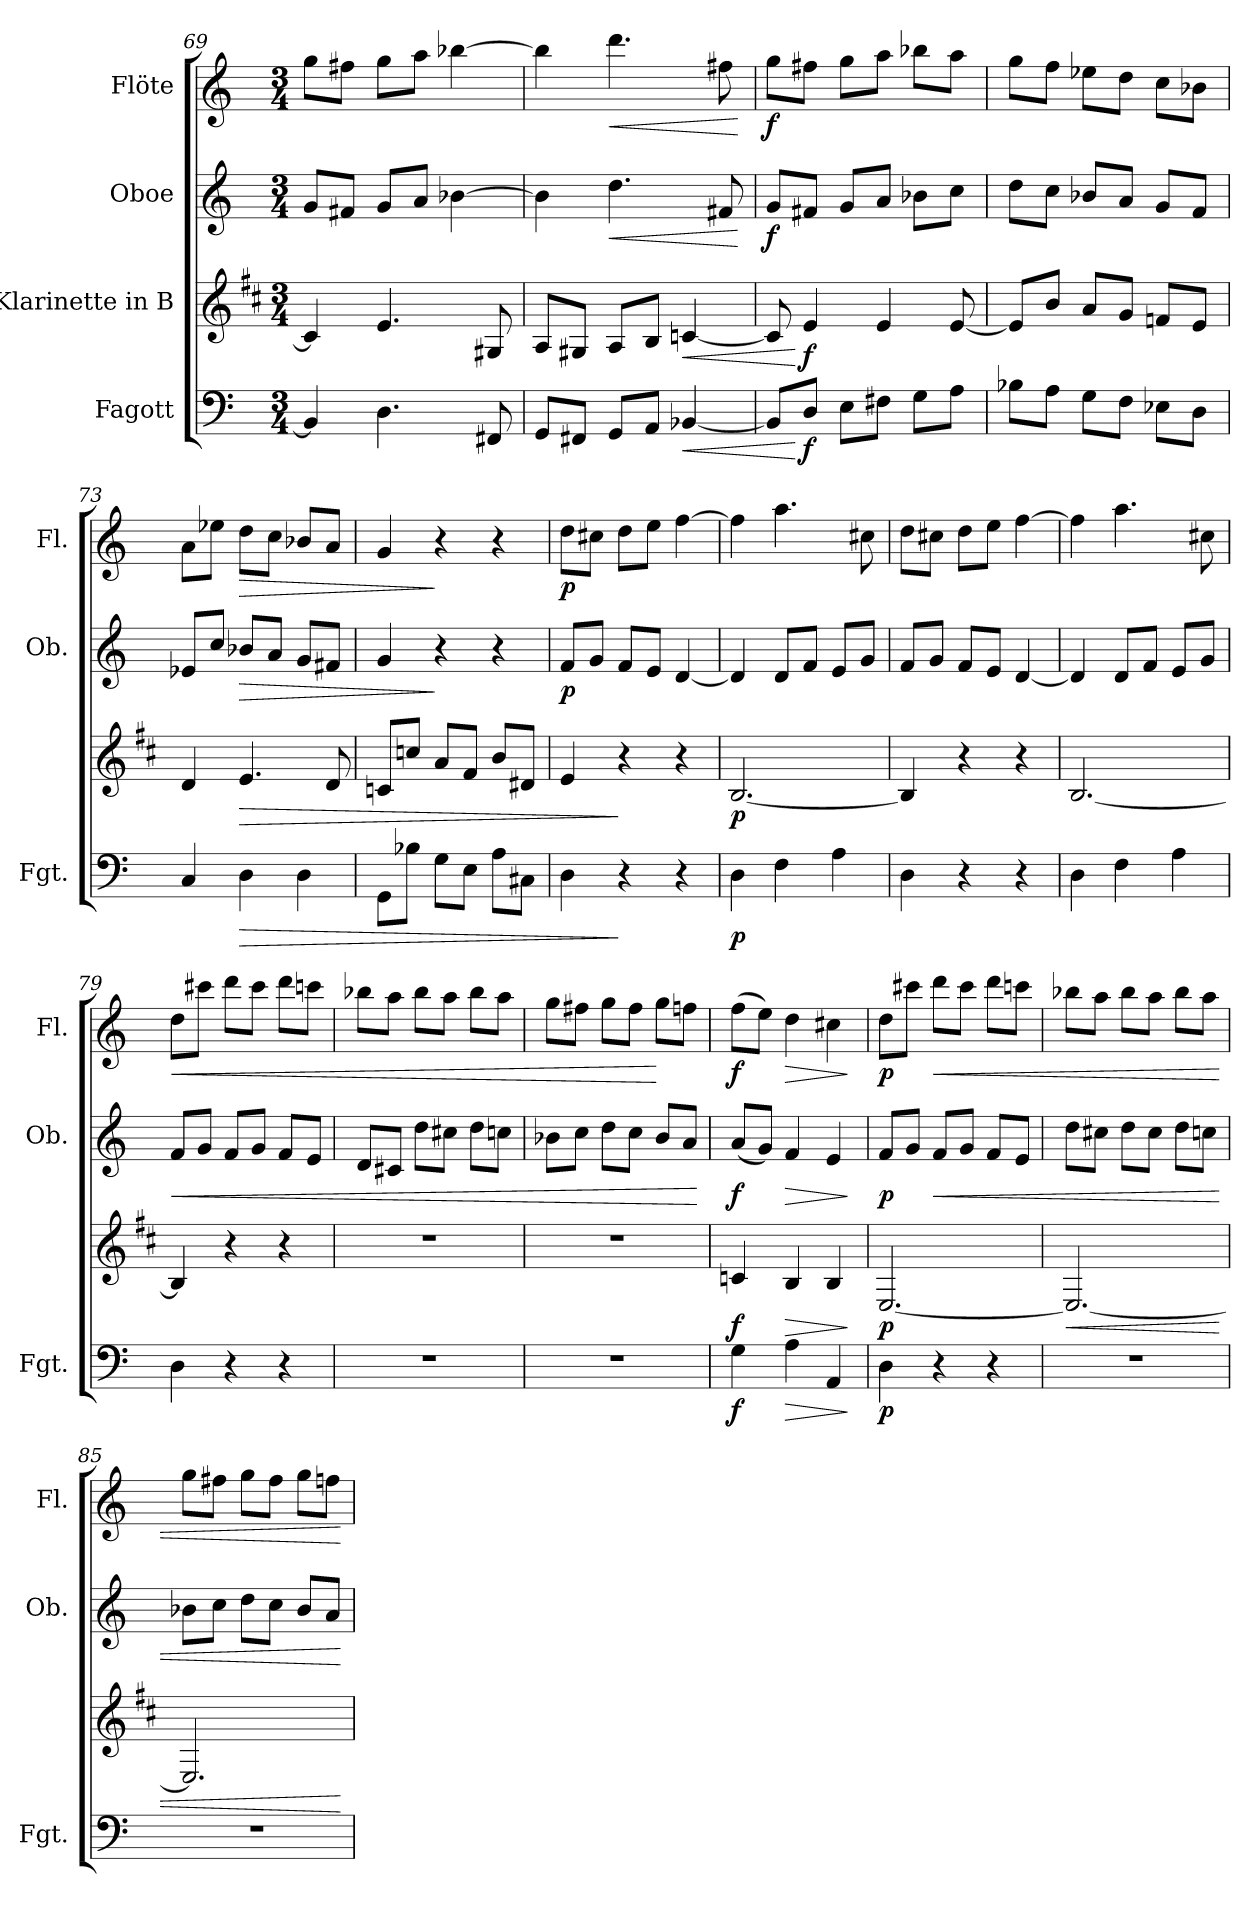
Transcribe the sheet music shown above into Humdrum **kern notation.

**kern	**dynam	**kern	**dynam	**kern	**dynam	**kern	**dynam
*part4	*part4	*part3	*part3	*part2	*part2	*part1	*part1
*staff4	*staff4	*staff3	*staff3	*staff2	*staff2	*staff1	*staff1
*I"Fagott	*	*I"Klarinette in B	*	*I"Oboe	*	*I"Flöte	*
*I'Fgt.	*	*	*	*I'Ob.	*	*I'Fl.	*
*clefF4	*	*clefG2	*	*clefG2	*	*clefG2	*
*	*	*ITrd1c2	*	*	*	*	*
*k[]	*	*k[]	*	*k[]	*	*k[]	*
*M3/4	*	*M3/4	*	*M3/4	*	*M3/4	*
=69	=69	=69	=69	=69	=69	=69	=69
4BB-/]	.	4B-/]	.	8g/L	.	8gg\L	.
.	.	.	.	8f#X/J	.	8ff#X\J	.
4.D\	.	4.d/	.	8g/L	.	8gg\L	.
.	.	.	.	8a/J	.	8aa\J	.
.	.	.	.	[4b-X\	.	[4bb-X\	.
8FF#X/	.	8F#X/	.	.	.	.	.
=70	=70	=70	=70	=70	=70	=70	=70
8GG/L	.	8G/L	.	4b-\]	.	4bb-\]	.
8FF#X/J	.	8F#X/J	.	.	.	.	.
!	!	!	!	!	!LO:HP:b	!	!LO:HP:b
8GG/L	.	8G/L	.	4.dd\	<	4.ddd\	<
8AA/J	.	8A/J	.	.	.	.	.
!	!LO:HP:b	!	!LO:HP:b	!	!	!	!
[4BB-X/	<	[4B-X/	<	.	.	.	.
.	.	.	.	8f#X/	.	8ff#X\	.
.	.	.	.	.	[	.	[
=71	=71	=71	=71	=71	=71	=71	=71
!	!	!	!	!	!LO:DY:b	!	!LO:DY:b
8BB-/L]	.	8B-/]	.	8g/L	f	8gg\L	f
!	!LO:DY:n=1:b	!	!LO:DY:n=1:b	!	!	!	!
8D/J	[ f	4d/	[ f	8f#X/J	.	8ff#X\J	.
8E\L	.	.	.	8g/L	.	8gg\L	.
8F#X\J	.	4d/	.	8a/J	.	8aa\J	.
8G\L	.	.	.	8b-X\L	.	8bb-X\L	.
8A\J	.	[8d/	.	8cc\J	.	8aa\J	.
=72	=72	=72	=72	=72	=72	=72	=72
8B-X\L	.	8d/L]	.	8dd\L	.	8gg\L	.
8A\J	.	8a/J	.	8cc\J	.	8ff\J	.
8G\L	.	8g/L	.	8b-X/L	.	8ee-X\L	.
8F\J	.	8f/J	.	8a/J	.	8dd\J	.
8E-X\L	.	8e-X/L	.	8g/L	.	8cc\L	.
8D\J	.	8d/J	.	8f/J	.	8b-X\J	.
=73	=73	=73	=73	=73	=73	=73	=73
4C/	.	4c/	.	8e-X/L	.	8a\L	.
.	.	.	.	8cc/J	.	8ee-X\J	.
!	!LO:HP:b	!	!LO:HP:b	!	!LO:HP:b	!	!LO:HP:b
4D\	>	4.d/	>	8b-X/L	>	8dd\L	>
.	.	.	.	8a/J	.	8cc\J	.
4D\	.	.	.	8g/L	.	8b-X/L	.
.	.	8c/	.	8f#X/J	.	8a/J	.
!!LO:LB:g=z
=74	=74	=74	=74	=74	=74	=74	=74
8GG\L	.	8B-X/L	.	4g/	.	4g/	.
8B-X\J	.	8b-X/J	.	.	.	.	.
8G\L	.	8g/L	.	4r	]	4r	]
8E\J	.	8e/J	.	.	.	.	.
8A\L	.	8a/L	.	4r	.	4r	.
8C#X\J	.	8c#X/J	.	.	.	.	.
=75	=75	=75	=75	=75	=75	=75	=75
!	!	!	!	!	!LO:DY:b	!	!LO:DY:b
4D\	.	4d/	.	8f/L	p	8dd\L	p
.	.	.	.	8g/J	.	8cc#X\J	.
4r	]	4r	]	8f/L	.	8dd\L	.
.	.	.	.	8e/J	.	8ee\J	.
4r	.	4r	.	[4d/	.	[4ff\	.
=76	=76	=76	=76	=76	=76	=76	=76
!	!LO:DY:b	!	!LO:DY:b	!	!	!	!
4D\	p	[2.A/	p	4d/]	.	4ff\]	.
4F\	.	.	.	8d/L	.	4.aa\	.
.	.	.	.	8f/J	.	.	.
4A\	.	.	.	8e/L	.	.	.
.	.	.	.	8g/J	.	8cc#X\	.
=77	=77	=77	=77	=77	=77	=77	=77
4D\	.	4A/]	.	8f/L	.	8dd\L	.
.	.	.	.	8g/J	.	8cc#X\J	.
4r	.	4r	.	8f/L	.	8dd\L	.
.	.	.	.	8e/J	.	8ee\J	.
4r	.	4r	.	[4d/	.	[4ff\	.
=78	=78	=78	=78	=78	=78	=78	=78
4D\	.	[2.A/	.	4d/]	.	4ff\]	.
4F\	.	.	.	8d/L	.	4.aa\	.
.	.	.	.	8f/J	.	.	.
4A\	.	.	.	8e/L	.	.	.
.	.	.	.	8g/J	.	8cc#X\	.
=79	=79	=79	=79	=79	=79	=79	=79
!	!	!	!	!	!LO:HP:b	!	!LO:HP:b
4D\	.	4A/]	.	8f/L	<	8dd\L	<
.	.	.	.	8g/J	.	8ccc#X\J	.
4r	.	4r	.	8f/L	.	8ddd\L	.
.	.	.	.	8g/J	.	8ccc#\J	.
4r	.	4r	.	8f/L	.	8ddd\L	.
.	.	.	.	8e/J	.	8cccn\J	.
=80	=80	=80	=80	=80	=80	=80	=80
2.r	.	2.r	.	8d/L	.	8bb-X\L	.
.	.	.	.	8c#X/J	.	8aa\J	.
.	.	.	.	8dd\L	.	8bb-\L	.
.	.	.	.	8cc#X\J	.	8aa\J	.
.	.	.	.	8dd\L	.	8bb-\L	.
.	.	.	.	8ccn\J	.	8aa\J	.
=81	=81	=81	=81	=81	=81	=81	=81
2.r	.	2.r	.	8b-X\L	.	8gg\L	.
.	.	.	.	8cc\J	.	8ff#X\J	.
.	.	.	.	8dd\L	.	8gg\L	.
.	.	.	.	8cc\J	.	8ff#\J	.
.	.	.	.	8b-/L	.	8gg\L	[
.	.	.	.	8a/J	.	8ffn\J	.
.	.	.	.	.	[	.	.
=82	=82	=82	=82	=82	=82	=82	=82
!	!LO:DY:b	!	!LO:DY:b	!	!LO:DY:b	!	!LO:DY:b
4G\	f	4B-X/	f	(<8a/L	f	(>8ff\L	f
.	.	.	.	8g/J)	.	8ee\J)	.
!	!LO:HP:b	!	!LO:HP:b	!	!LO:HP:b	!	!LO:HP:b
4A\	>	4A/	>	4f/	>	4dd\	>
4AA/	.	4A/	.	4e/	.	4cc#X\	.
.	]	.	]	.	]	.	]
!!LO:LB:g=z
=83	=83	=83	=83	=83	=83	=83	=83
!	!LO:DY:b	!	!LO:DY:b	!	!LO:DY:b	!	!LO:DY:b
4D\	p	[2.D/	p	8f/L	p	8dd\L	p
.	.	.	.	8g/J	.	8ccc#X\J	.
!	!	!	!	!	!LO:HP:b	!	!LO:HP:b
4r	.	.	.	8f/L	<	8ddd\L	<
.	.	.	.	8g/J	.	8ccc#\J	.
4r	.	.	.	8f/L	.	8ddd\L	.
.	.	.	.	8e/J	.	8cccn\J	.
=84	=84	=84	=84	=84	=84	=84	=84
!	!	!	!LO:HP:b	!	!	!	!
2.r	.	2.D/_	<	8dd\L	.	8bb-X\L	.
.	.	.	.	8cc#X\J	.	8aa\J	.
.	.	.	.	8dd\L	.	8bb-\L	.
.	.	.	.	8cc#\J	.	8aa\J	.
.	.	.	.	8dd\L	.	8bb-\L	.
.	.	.	.	8ccn\J	.	8aa\J	.
=85	=85	=85	=85	=85	=85	=85	=85
2.r	.	2.D/]	.	8b-X\L	.	8gg\L	.
.	.	.	.	8cc\J	.	8ff#X\J	.
.	.	.	.	8dd\L	.	8gg\L	.
.	.	.	.	8cc\J	.	8ff#\J	.
.	.	.	.	8b-/L	.	8gg\L	.
.	.	.	.	8a/J	.	8ffn\J	.
.	.	.	[	.	[	.	[
=	=	=	=	=	=	=	=
*-	*-	*-	*-	*-	*-	*-	*-
